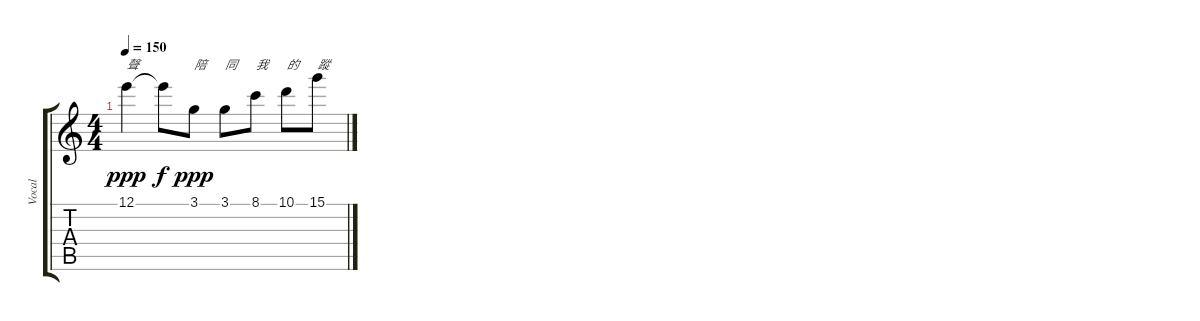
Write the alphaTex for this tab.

\track ("Vocal" "Vocal") {instrument electricguitarjazz}
\staff {score tabs}
\tuning (E4 B3 G3 D3 A2 E2) {hide}
\ts (4 4)
\tempo 150
\clef g2
\ks c
12.1.4{txt "聲" dy ppp} 12.1{t}.8{dy f} 3.1.8{txt "陪" dy ppp} 3.1.8{txt "同"} 8.1.8{txt "我"} 10.1.8{txt "的"} 15.1.8{txt "蹤"}
